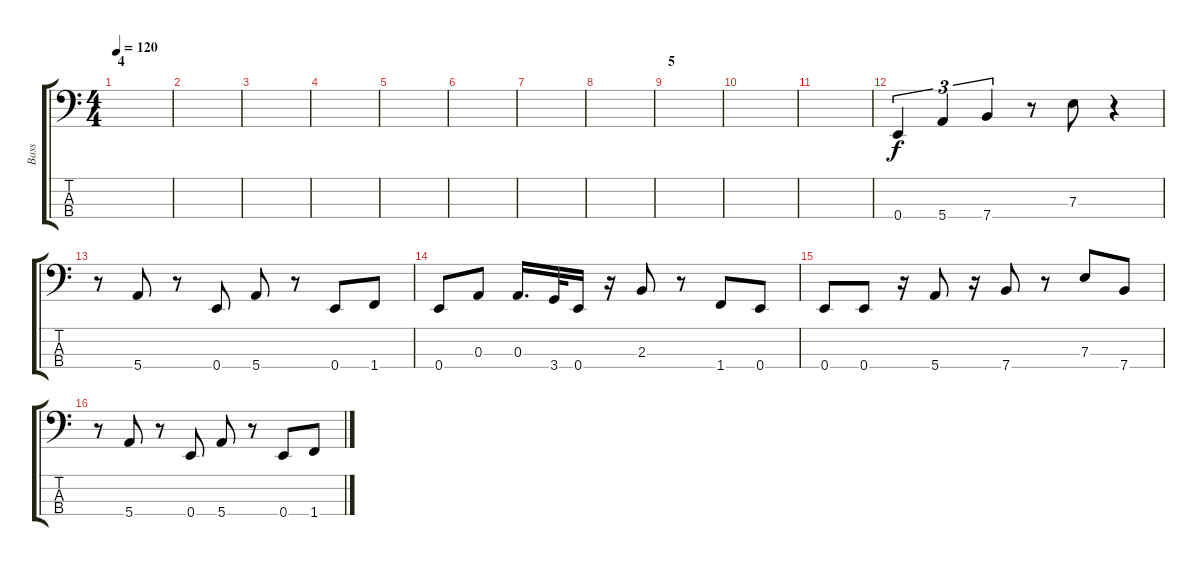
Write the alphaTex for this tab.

\track ("Bass" "Bass") {instrument electricbassfinger}
\staff {score tabs}
\tuning (G2 D2 A1 E1) {hide}
\ts (4 4)
\section ("" "4")
\tempo 120
\clef f4
\ks c
|
|
|
|
|
|
|
|
\section ("" "5")
|
|
|
0.4.4{tu (3 2)} 5.4.4{tu (3 2)} 7.4.4{tu (3 2)} r.8 7.3.8 r.4 |
r.8 5.4.8 r.8 0.4.8 5.4.8 r.8 0.4.8 1.4.8 |
0.4.8 0.3.8 0.3.16{d} 3.4.32 0.4.16 r.16 2.3.8 r.8 1.4.8 0.4.8 |
0.4.8 0.4.8 r.16 5.4.8 r.16 7.4.8 r.8 7.3.8 7.4.8 |
r.8 5.4.8 r.8 0.4.8 5.4.8 r.8 0.4.8 1.4.8
